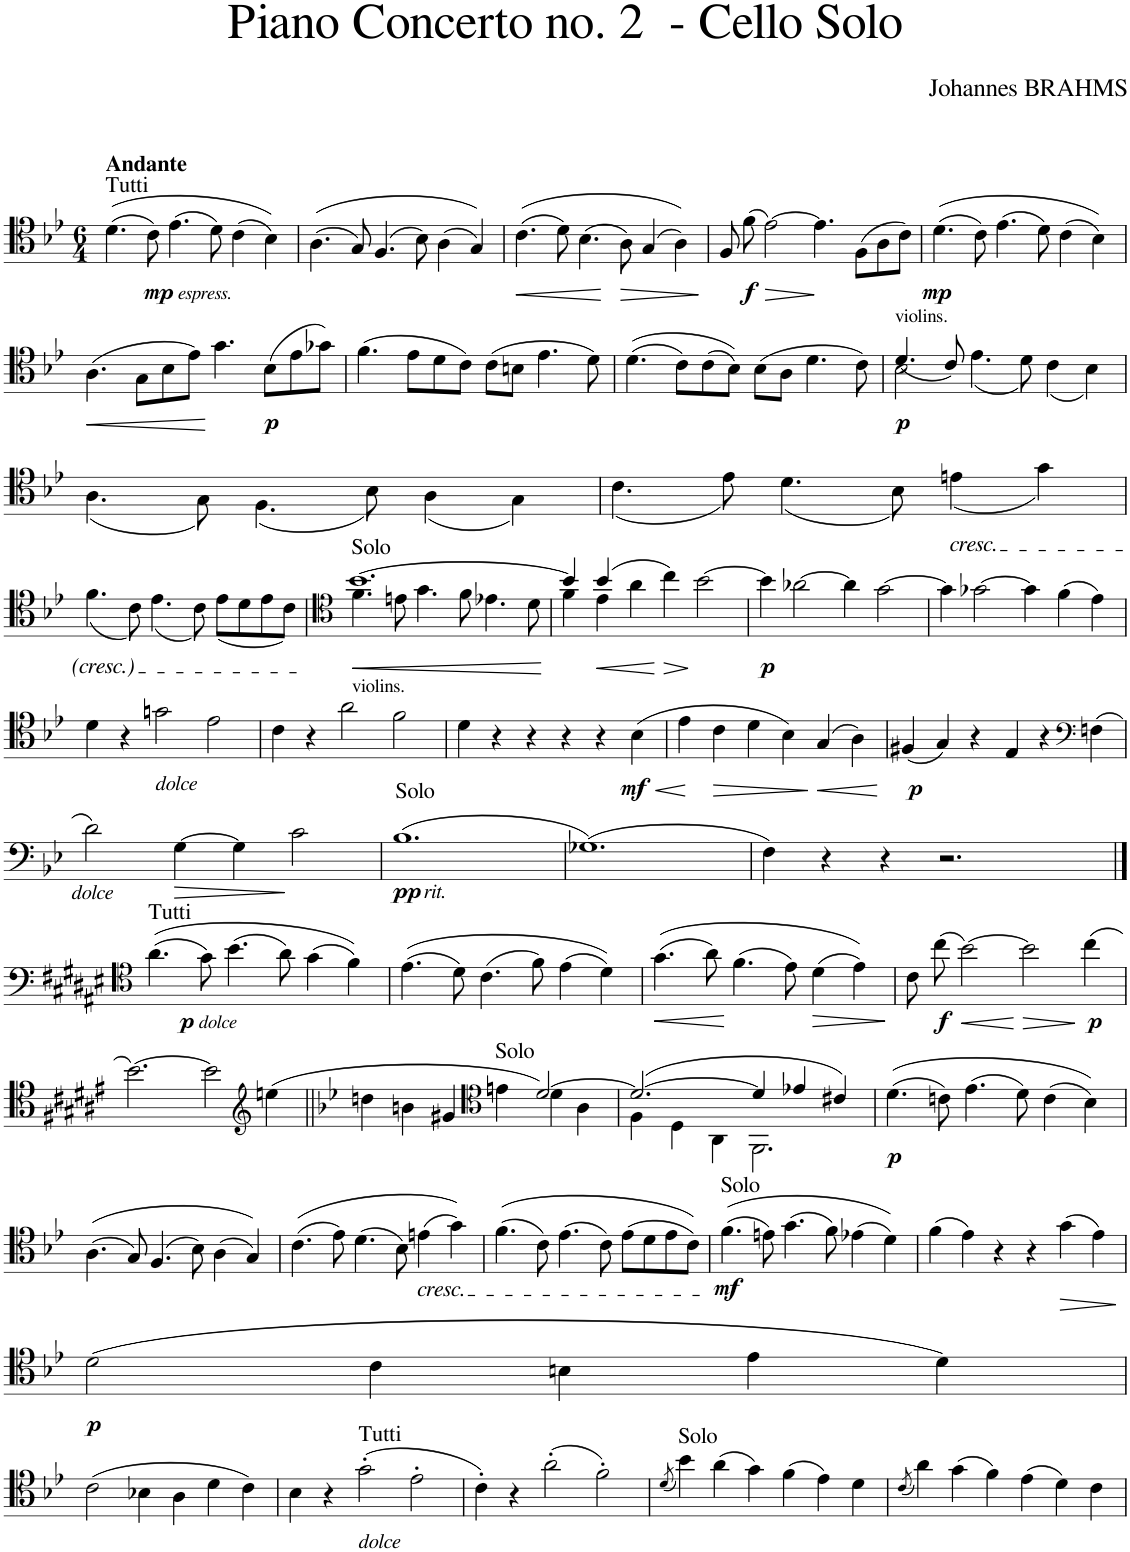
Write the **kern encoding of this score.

**kern	**dynam
*part1	*part1
*staff1	*staff1
*I"Violoncello	*
*I'Vc.	*
*clefC4	*
*k[b-e-]	*
*M6/4	*
=1	=1
!LO:TX:a:t=Tutti	!
!LO:TX:a:B:t=Andante	!
!	!LO:DY:b
!	!LO:DY:n=1:b
((4.d\	mp other-dynamics
8c\)	.
(4.e-\	.
8d\)	.
(4c\	.
4B-\))	.
=2	=2
((4.A\	.
8G/)	.
(4.F/	.
8B-\)	.
(4A\	.
4G/))	.
=3	=3
!	!LO:HP:b
((4.c\	<
8d\)	.
(4.B-\	.
!	!LO:HP:n=1:b
8A\)	[ >
(4G/	.
4A\))	.
.	]
=4	=4
8F/	.
!	!LO:DY:b
(8f\	f
!	!LO:HP:b
[2e-\)	>
4.e-\]	]
(8F\L	.
8A\	.
8c\J)	.
=5	=5
!	!LO:DY:b
((4.d\	mp
8c\)	.
(4.e-\	.
8d\)	.
(4c\	.
4B-\))	.
!!LO:LB:g=z
=6	=6
!	!LO:HP:b
(4.A\	<
8G\L	.
8B-\	.
8e-\J)	.
4.g\	[
!	!LO:DY:b
(8B-\L	p
8e-\	.
8g-X\J)	.
=7	=7
(4.f\	.
8e-\L	.
8d\	.
8c\J)	.
(8c\L	.
8Bn\J	.
4.e-\	.
8d\)	.
=8	=8
((4.d\	.
8c\L)	.
(8c\	.
8B-\J))	.
(8B-\L	.
8A\J	.
4.d\	.
8c\)	.
=9	=9
*^	*
!LO:TX:a:t=violins.	!	!
!	!	!LO:DY:b
2B-\	(4.d/	p
.	8c/)	.
1ryy	(4.e-\	.
.	8d\)	.
.	(4c\	.
.	4B-\)	.
!!LO:LB:g=z	!!
=10	=10	=10
1.ryy	(4.A\	.
.	8G\)	.
.	(4.F\	.
.	8B-\)	.
.	(4A\	.
.	4G\)	.
=11	=11	=11
1.ryy	(4.c\	.
.	8e-\)	.
.	(4.d\	.
.	8B-\)	.
!	!LO:TX:b:i:t=cresc.	!
.	(4en\	.
.	4g\)	.
!!LO:LB:g=z	!!
=12	=12	=12
1.ryy	(4.f\	.
.	8c\)	.
.	(4.e-\	.
.	8c\)	.
.	(8e-\L	.
.	8d\	.
.	8e-\	.
.	8c\J)	.
=13	=13	=13
*clefC4	*	*
!LO:TX:a:t=Solo	!	!
!LO:TX:b:t=violins.	!	!
!	!	!LO:HP:b
[1.b-	4.f\	<
.	8en\	.
.	4.g\	.
.	8f\	.
.	4.e-X\	.
.	8d\	.
*v	*v	*
.	[
=14	=14
*^	*
4b-/]	4f\	.
!	!	!LO:HP:b
(4b-/	4e-\	<
4a\	1ryy	.
!	!	!LO:HP:n=1:b
4cc\)	.	[ >
[2b-\	.	]
*v	*v	*
=15	=15
!	!LO:DY:b
4b-\]	p
[2a-X\	.
4a-\]	.
[2g\	.
=16	=16
4g\]	.
[2g-X\	.
4g-\]	.
(4f\	.
4e-\)	.
!!LO:LB:g=z
=17	=17
4d\	.
4r	.
!LO:TX:b:i:t=dolce	!
!LO:TX:b:i:t=dolce	!
2gn\	.
2e-\	.
=18	=18
4c\	.
4r	.
2a\	.
2f\	.
=19	=19
4d\	.
4r	.
4r	.
4r	.
4r	.
!	!LO:HP:b
!	!LO:DY:n=1:b
(4B-\	< mf
=20	=20
4e-\	.
!	!LO:HP:n=1:b
4c\	[ >
4d\	.
4B-\)	.
!	!LO:HP:n=1:b
(4G/	] <
4A\)	.
.	[
=21	=21
!	!LO:DY:b
(4F#X/	p
4G/)	.
4r	.
4E-/	.
4r	.
*clefF4	*
(4Fn\	.
!!LO:LB:g=z
=22	=22
!LO:TX:b:i:t=dolce	!
2d\)	.
!	!LO:HP:b
[4G\	>
4G\]	.
2c\	]
=23	=23
!LO:TX:a:t=Solo	!
!LO:TX:b:i:t=rit.	!
!	!LO:DY:b
(1.B-	pp
=24	=24
(1.G-X)	.
=25	=25
4F\)	.
4r	.
4r	.
2.r	.
!!LO:LB:g=z
==26	==26
*clefC4	*
*k[f#c#g#d#a#e#]	*
!LO:TX:a:t=Tutti	!
!	!LO:DY:b
!	!LO:DY:n=1:b
((4.a#\	p other-dynamics
8g#\)	.
(4.b\	.
8a#\)	.
(4g#\	.
4f#\))	.
=27	=27
((4.e#\	.
8d#\)	.
(4.c#\	.
8f#\)	.
(4e#\	.
4d#\))	.
=28	=28
!	!LO:HP:b
((4.g#\	<
8a#\)	.
(4.f#\	[
8e#\)	.
!	!LO:HP:b
(4d#\	>
4e#\))	.
.	]
=29	=29
8c#\	.
!	!LO:DY:b
(8cc#\	f
!	!LO:HP:b
[2b\)	<
!	!LO:HP:n=1:b
2b\]	[ >
!	!LO:DY:n=1:b
(4cc#\	] p
!!LO:LB:g=z
=30	=30
[2.b\)	.
2b\]	.
*clefG2	*
(4een\	.
=31||	=31||
*k[b-e-]	*
*^	*
4ddn\	1ryy	.
4bn\	.	.
4g#X/	.	.
*clefC4	*	*
!LO:TX:a:t=Solo	!	!
4en\	.	.
[2d/)	4d\	.
.	4A\	.
=32	=32	=32
(2.d/_	4F\	.
.	4D\	.
.	4AA\	.
4d/]	2.FF\	.
4e-X/	.	.
4c#X/)	.	.
*v	*v	*
=33	=33
!	!LO:DY:b
((4.d\	p
8cn\)	.
(4.e-\	.
8d\)	.
(4c\	.
4B-\))	.
!!LO:LB:g=z
=34	=34
((4.A\	.
8G/)	.
(4.F/	.
8B-\)	.
(4A\	.
4G/))	.
=35	=35
((4.c\	.
8e-\)	.
(4.d\	.
8B-\)	.
!LO:TX:b:i:t=cresc.	!
(4en\	.
4g\))	.
=36	=36
((4.f\	.
8c\)	.
(4.e-\	.
8c\)	.
(8e-\L	.
8d\	.
8e-\	.
8c\J))	.
=37	=37
!LO:TX:a:t=Solo	!
!	!LO:DY:b
((4.f\	mf
8en\)	.
(4.g\	.
8f\)	.
(4e-X\	.
4d\))	.
=38	=38
(4f\	.
4e-\)	.
4r	.
4r	.
!	!LO:HP:b
(4g\	>
4e-\)	.
.	]
!!LO:LB:g=z
=39	=39
!	!LO:DY:b
(2d\	p
4c\	.
4Bn\	.
4e-\	.
4d\)	.
!!LO:LB:g=z
=40	=40
(2c\	.
4B-X\	.
4A\	.
4d\	.
4c\)	.
=41	=41
4B-\	.
4r	.
!LO:TX:a:t=Tutti	!
!LO:TX:b:i:t=dolce	!
(2g'\	.
2e-'\	.
=42	=42
4c'\)	.
4r	.
(2a'\	.
2f'\)	.
=43	=43
(8qd/	.
!LO:TX:a:t=Solo	!
4b-\)	.
(4a\	.
4g\)	.
(4f\	.
4e-\)	.
4d\	.
=44	=44
(8qc/	.
4a\)	.
(4g\	.
4f\)	.
(4e-\	.
4d\)	.
4c\	.
=	=
*-	*-
